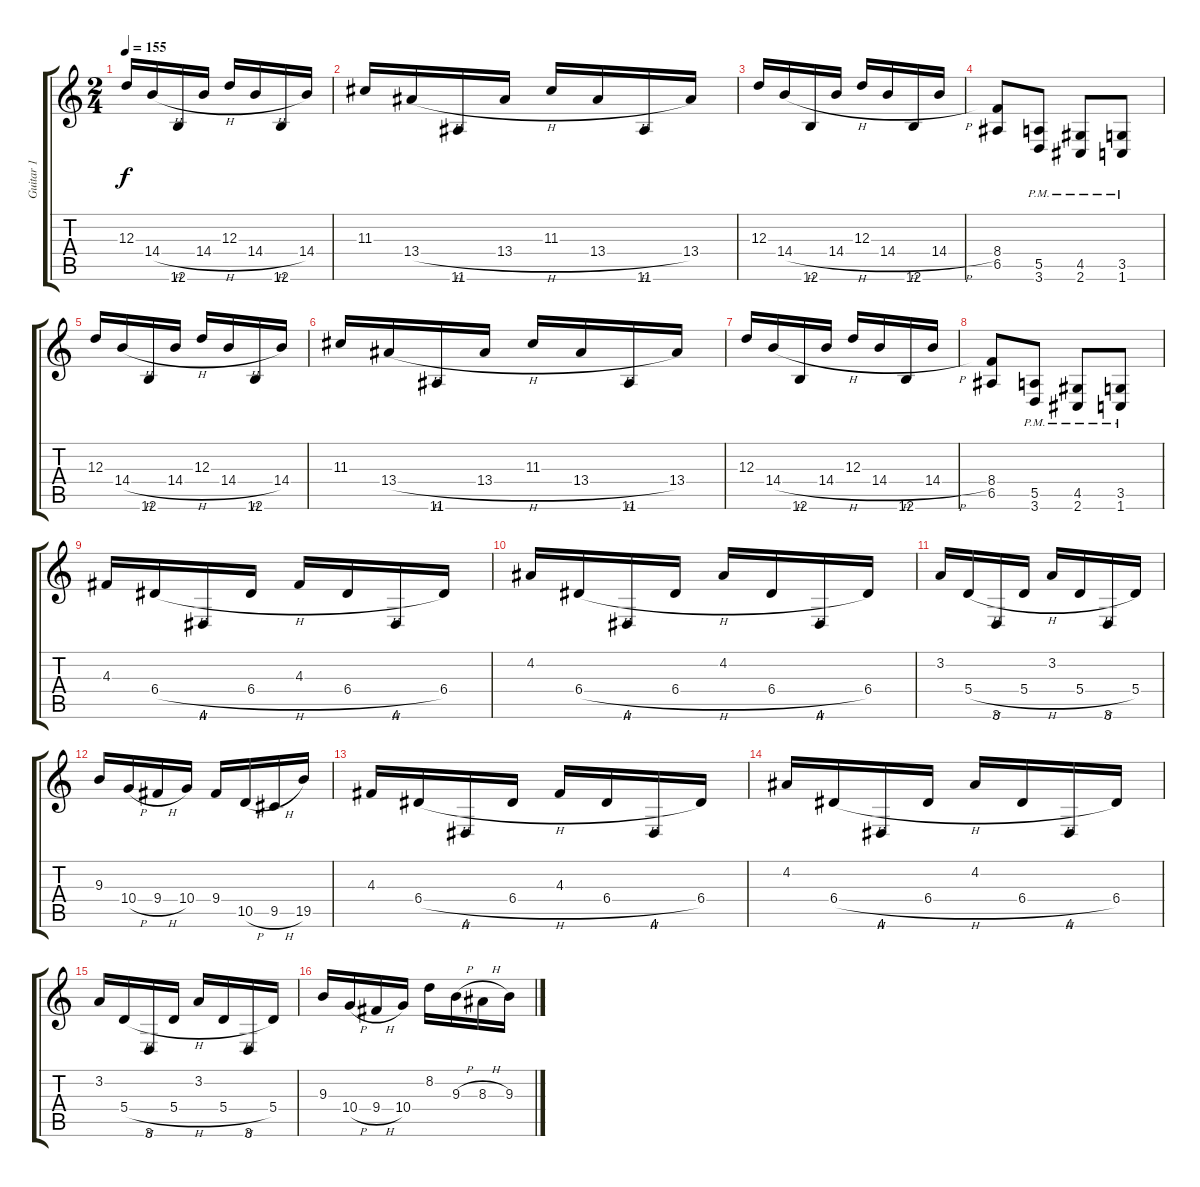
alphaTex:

\track ("Guitar 1" "Guitar 1") {instrument distortionguitar}
\staff {score tabs}
\tuning (B3 Gb3 D3 A2 E2 B1) {hide}
\ts (2 4)
\tempo 155
\clef g2
\ks c
12.3.16{dy f} 14.4{h}.16 12.6.16 14.4{h}.16 12.3.16 14.4{h}.16 12.6.16 14.4.16 |
11.3.16 13.4{h}.16 11.6.16 13.4{h}.16 11.3.16 13.4{h}.16 11.6.16 13.4.16 |
12.3.16 14.4{h}.16 12.6.16 14.4{h}.16 12.3.16 14.4{h}.16 12.6.16 14.4{h}.16 |
(8.4 6.5).8 (5.5{pm} 3.6{pm}).8 (4.5{pm} 2.6{pm}).8 (3.5{pm} 1.6{pm}).8 |
12.3.16 14.4{h}.16 12.6.16 14.4{h}.16 12.3.16 14.4{h}.16 12.6.16 14.4.16 |
11.3.16 13.4{h}.16 11.6.16 13.4{h}.16 11.3.16 13.4{h}.16 11.6.16 13.4.16 |
12.3.16 14.4{h}.16 12.6.16 14.4{h}.16 12.3.16 14.4{h}.16 12.6.16 14.4{h}.16 |
(8.4 6.5).8 (5.5{pm} 3.6{pm}).8 (4.5{pm} 2.6{pm}).8 (3.5{pm} 1.6{pm}).8 |
4.3.16 6.4{h}.16 4.6.16 6.4{h}.16 4.3.16 6.4{h}.16 4.6.16 6.4.16 |
4.2.16 6.4{h}.16 4.6.16 6.4{h}.16 4.2.16 6.4{h}.16 4.6.16 6.4.16 |
3.2.16 5.4{h}.16 3.6.16 5.4{h}.16 3.2.16 5.4{h}.16 3.6.16 5.4.16 |
9.3.16 10.4{h}.16 9.4{h}.16 10.4.16 9.4.16 10.5{h}.16 9.5{h}.16 19.5.16 |
4.3.16 6.4{h}.16 4.6.16 6.4{h}.16 4.3.16 6.4{h}.16 4.6.16 6.4.16 |
4.2.16 6.4{h}.16 4.6.16 6.4{h}.16 4.2.16 6.4{h}.16 4.6.16 6.4.16 |
3.2.16 5.4{h}.16 3.6.16 5.4{h}.16 3.2.16 5.4{h}.16 3.6.16 5.4.16 |
9.3.16 10.4{h}.16 9.4{h}.16 10.4.16 8.2.16 9.3{h}.16 8.3{h}.16 9.3.16
